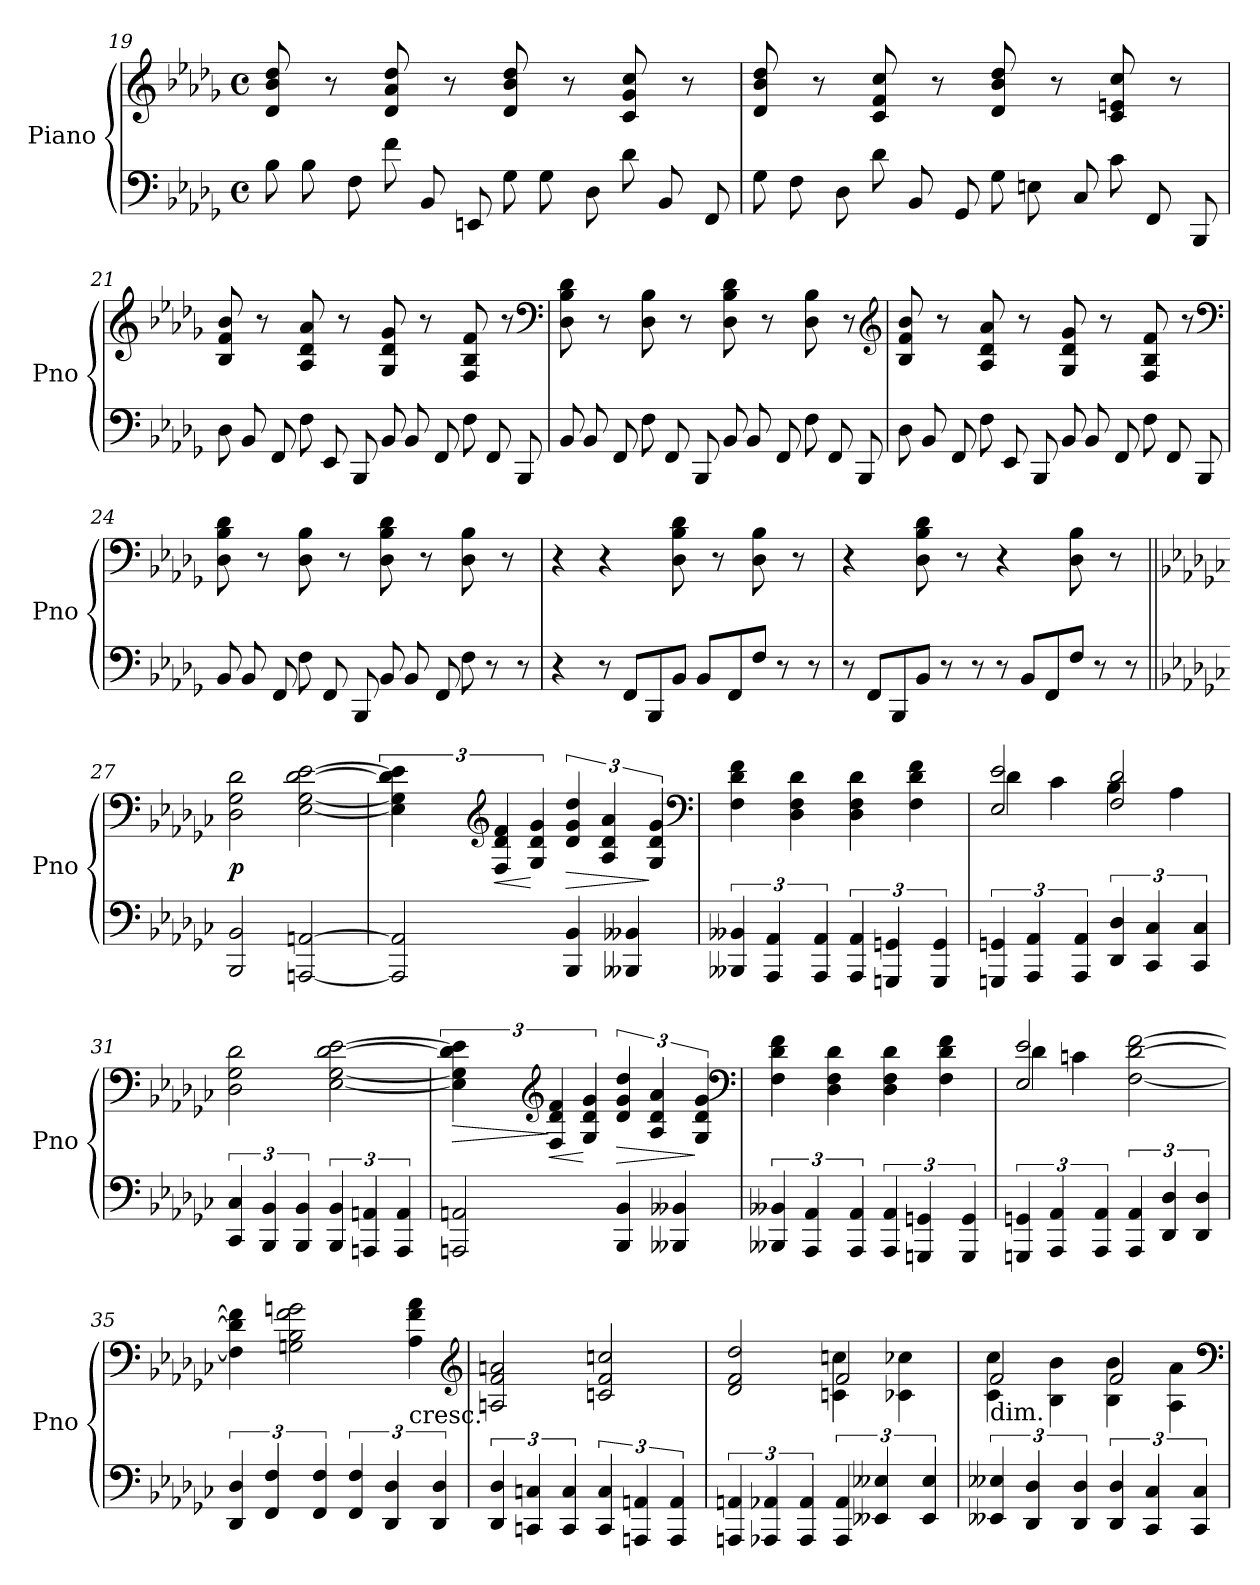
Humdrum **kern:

**kern	**kern	**dynam
*part1	*part1	*part1
*staff2	*staff1	*staff1/2
*I"Piano	*	*
*I'Pno	*	*
*clefF4	*clefG2	*
*k[b-e-a-d-g-]	*k[b-e-a-d-g-]	*
*M4/4	*M4/4	*
*met(c)	*met(c)	*
*Xtuplet	*	*
=19	=19	=19
12B-	8d- 8b- 8dd-	.
12B-	.	.
.	8r	.
12F	.	.
12f	8d- 8a- 8dd-	.
12BB-	.	.
.	8r	.
12EEn	.	.
12G-	8d- 8b- 8dd-	.
12G-	.	.
.	8r	.
12D-	.	.
12d-	8c 8g- 8cc	.
12BB-	.	.
.	8r	.
12FF	.	.
=20	=20	=20
12G-	8d- 8b- 8dd-	.
12F	.	.
.	8r	.
12D-	.	.
12d-	8c 8f 8cc	.
12BB-	.	.
.	8r	.
12GG-	.	.
12G-	8d- 8b- 8dd-	.
12En	.	.
.	8r	.
12C	.	.
12c	8c 8en 8cc	.
12FF	.	.
.	8r	.
12BBB-	.	.
=21	=21	=21
12D-	8B- 8f 8b-	.
12BB-	.	.
.	8r	.
12FF	.	.
12F	8A- 8d- 8a-	.
12EE-	.	.
.	8r	.
12BBB-	.	.
12BB-	8G- 8d- 8g-	.
12BB-	.	.
.	8r	.
12FF	.	.
12F	8F 8B- 8f	.
12FF	.	.
.	8r	.
12BBB-	.	.
*	*clefF4	*
=22	=22	=22
12BB-	8D- 8B- 8d-	.
12BB-	.	.
.	8r	.
12FF	.	.
12F	8D- 8B-	.
12FF	.	.
.	8r	.
12BBB-	.	.
12BB-	8D- 8B- 8d-	.
12BB-	.	.
.	8r	.
12FF	.	.
12F	8D- 8B-	.
12FF	.	.
.	8r	.
12BBB-	.	.
*	*clefG2	*
=23	=23	=23
12D-	8B- 8f 8b-	.
12BB-	.	.
.	8r	.
12FF	.	.
12F	8A- 8d- 8a-	.
12EE-	.	.
.	8r	.
12BBB-	.	.
12BB-	8G- 8d- 8g-	.
12BB-	.	.
.	8r	.
12FF	.	.
12F	8F 8B- 8f	.
12FF	.	.
.	8r	.
12BBB-	.	.
*	*clefF4	*
=24	=24	=24
12BB-	8D- 8B- 8d-	.
12BB-	.	.
.	8r	.
12FF	.	.
12F	8D- 8B-	.
12FF	.	.
.	8r	.
12BBB-	.	.
12BB-	8D- 8B- 8d-	.
12BB-	.	.
.	8r	.
12FF	.	.
12F	8D- 8B-	.
12r	.	.
.	8r	.
12r	.	.
=25	=25	=25
4r	4r	.
12r	4r	.
12FFL	.	.
12BBB-	.	.
12BB-J	8D- 8B- 8d-	.
12BB-L	.	.
.	8r	.
12FF	.	.
12FJ	8D- 8B-	.
12r	.	.
.	8r	.
12r	.	.
=26	=26	=26
12r	4r	.
12FFL	.	.
12BBB-	.	.
12BB-J	8D- 8B- 8d-	.
12r	.	.
.	8r	.
12r	.	.
12r	4r	.
12BB-L	.	.
12FF	.	.
12FJ	8D- 8B-	.
12r	.	.
.	8r	.
12r	.	.
=27||	=27||	=27||
*k[b-e-a-d-g-c-]	*k[b-e-a-d-g-c-]	*
2BBB- 2BB-	2D- 2G- 2d-	p
[2AAAn [2AAn	[2E- [2G- [2d- [2e-	.
=28	=28	=28
2AAA] 2AA]	6E-] 6G-] 6d-] 6e-]	.
*	*clefG2	*
.	6F 6d- 6f	<
.	6G- 6d- 6g-	[
4BBB- 4BB-	6d- 6g- 6dd-	>
.	6A- 6d- 6a-	.
4BBB--X 4BB--X	.	.
.	6G- 6d- 6g-	]
*	*clefF4	*
=29	=29	=29
*tuplet	*	*
6BBB--X 6BB--X	4F 4d- 4f	.
6AAA- 6AA-	.	.
.	4D- 4F 4d-	.
6AAA- 6AA-	.	.
6AAA- 6AA-	4D- 4F 4d-	.
6GGGn 6GGn	.	.
.	4F 4d- 4f	.
6GGG 6GG	.	.
=30	=30	=30
*	*^	*
6GGGn 6GGn	2E- 2e-	4d-	.
6AAA- 6AA-	.	.	.
.	.	4c-	.
6AAA- 6AA-	.	.	.
6DD- 6D-	2F 2d-	4B-	.
6CC- 6C-	.	.	.
.	.	4A-	.
6CC- 6C-	.	.	.
*	*v	*v	*
=31	=31	=31
6CC- 6C-	2D- 2G- 2d-	.
6BBB- 6BB-	.	.
6BBB- 6BB-	.	.
6BBB- 6BB-	[2E- [2G- [2d- [2e-	.
6AAAn 6AAn	.	.
6AAA 6AA	.	.
=32	=32	=32
!	!	!LO:HP:b
2AAAn 2AAn	6E-] 6G-] 6d-] 6e-]	>
*	*clefG2	*
.	6F 6d- 6f	] <
.	6G- 6d- 6g-	[
4BBB- 4BB-	6d- 6g- 6dd-	>
.	6A- 6d- 6a-	.
4BBB--X 4BB--X	.	.
.	6G- 6d- 6g-	]
*	*clefF4	*
=33	=33	=33
6BBB--X 6BB--X	4F 4d- 4f	.
6AAA- 6AA-	.	.
.	4D- 4F 4d-	.
6AAA- 6AA-	.	.
6AAA- 6AA-	4D- 4F 4d-	.
6GGGn 6GGn	.	.
.	4F 4d- 4f	.
6GGG 6GG	.	.
=34	=34	=34
*	*^	*
6GGGn 6GGn	2E- 2e-	4d-	.
6AAA- 6AA-	.	.	.
.	.	4cn	.
6AAA- 6AA-	.	.	.
6AAA- 6AA-	[2F [2d- [2f	2ryy	.
6DD- 6D-	.	.	.
6DD- 6D-	.	.	.
*	*v	*v	*
=35	=35	=35
6DD- 6D-	4F] 4d-] 4f]	.
6FF 6F	.	.
.	2Gn 2B- 2f 2gn	.
6FF 6F	.	.
6FF 6F	.	.
6DD- 6D-	.	.
!	!LO:TX:c:t=cresc.	!
.	4A- 4f 4a-	.
6DD- 6D-	.	.
*	*clefG2	*
=36	=36	=36
6DD- 6D-	2An 2f 2an	.
6CCn 6Cn	.	.
6CC 6C	.	.
6CC 6C	2cn 2f 2ccn	.
6AAAn 6AAn	.	.
6AAA 6AA	.	.
=37	=37	=37
*	*^	*
6AAAn 6AAn	2d- 2f 2dd-	2ryy	.
6AAA-X 6AA-X	.	.	.
6AAA- 6AA-	.	.	.
6AAA- 6AA-	2f	4cn 4ccn	.
6EE--X 6E--X	.	.	.
.	.	4c-X 4cc-X	.
6EE-- 6E--	.	.	.
=38	=38	=38	=38
!	!LO:TX:c:t=dim.	!	!
6EE--X 6E--X	2f	4c- 4cc-	.
6DD- 6D-	.	.	.
.	.	4B- 4b-	.
6DD- 6D-	.	.	.
6DD- 6D-	2f	4B- 4b-	.
6CC- 6C-	.	.	.
.	.	4A- 4a-	.
6CC- 6C-	.	.	.
*	*v	*v	*
*	*clefF4	*
=	=	=
*-	*-	*-
